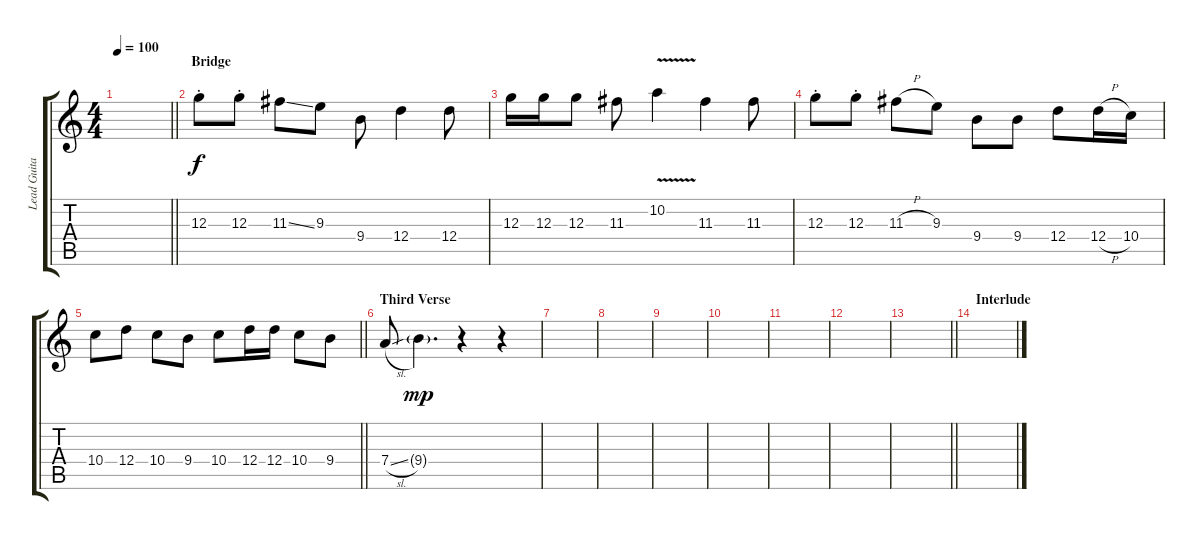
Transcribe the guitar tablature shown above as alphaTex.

\track ("Lead Guitar - Isaac Brock" "Lead Guita") {instrument distortionguitar}
\staff {score tabs}
\tuning (E4 B3 G3 D3 A2 E2) {hide}
\ts (4 4)
\tempo 100
\clef g2
\barLineRight lightlight
\ks c
|
\section ("" "Bridge")
12.3{st}.8 12.3{st}.8 11.3{ss}.8 9.3.8 9.4.8 12.4.4 12.4.8 |
12.3.16 12.3.16 12.3.8 11.3.8 10.2{v}.4 11.3.4 11.3.8 |
12.3{st}.8 12.3{st}.8 11.3{h}.8 9.3.8 9.4.8 9.4.8 12.4.8 12.4{h}.16 10.4.16 |
\barLineRight lightlight
10.4.8 12.4.8 10.4.8 9.4.8 10.4.8 12.4.16 12.4.16 10.4.8{volume 5} 9.4.8 |
\section ("" "Third Verse")
7.4{sl}.8 9.4{g}.4{d dy mp} r.4 r.4 |
|
|
|
|
|
|
\barLineRight lightlight
|
\section ("" "Interlude")
